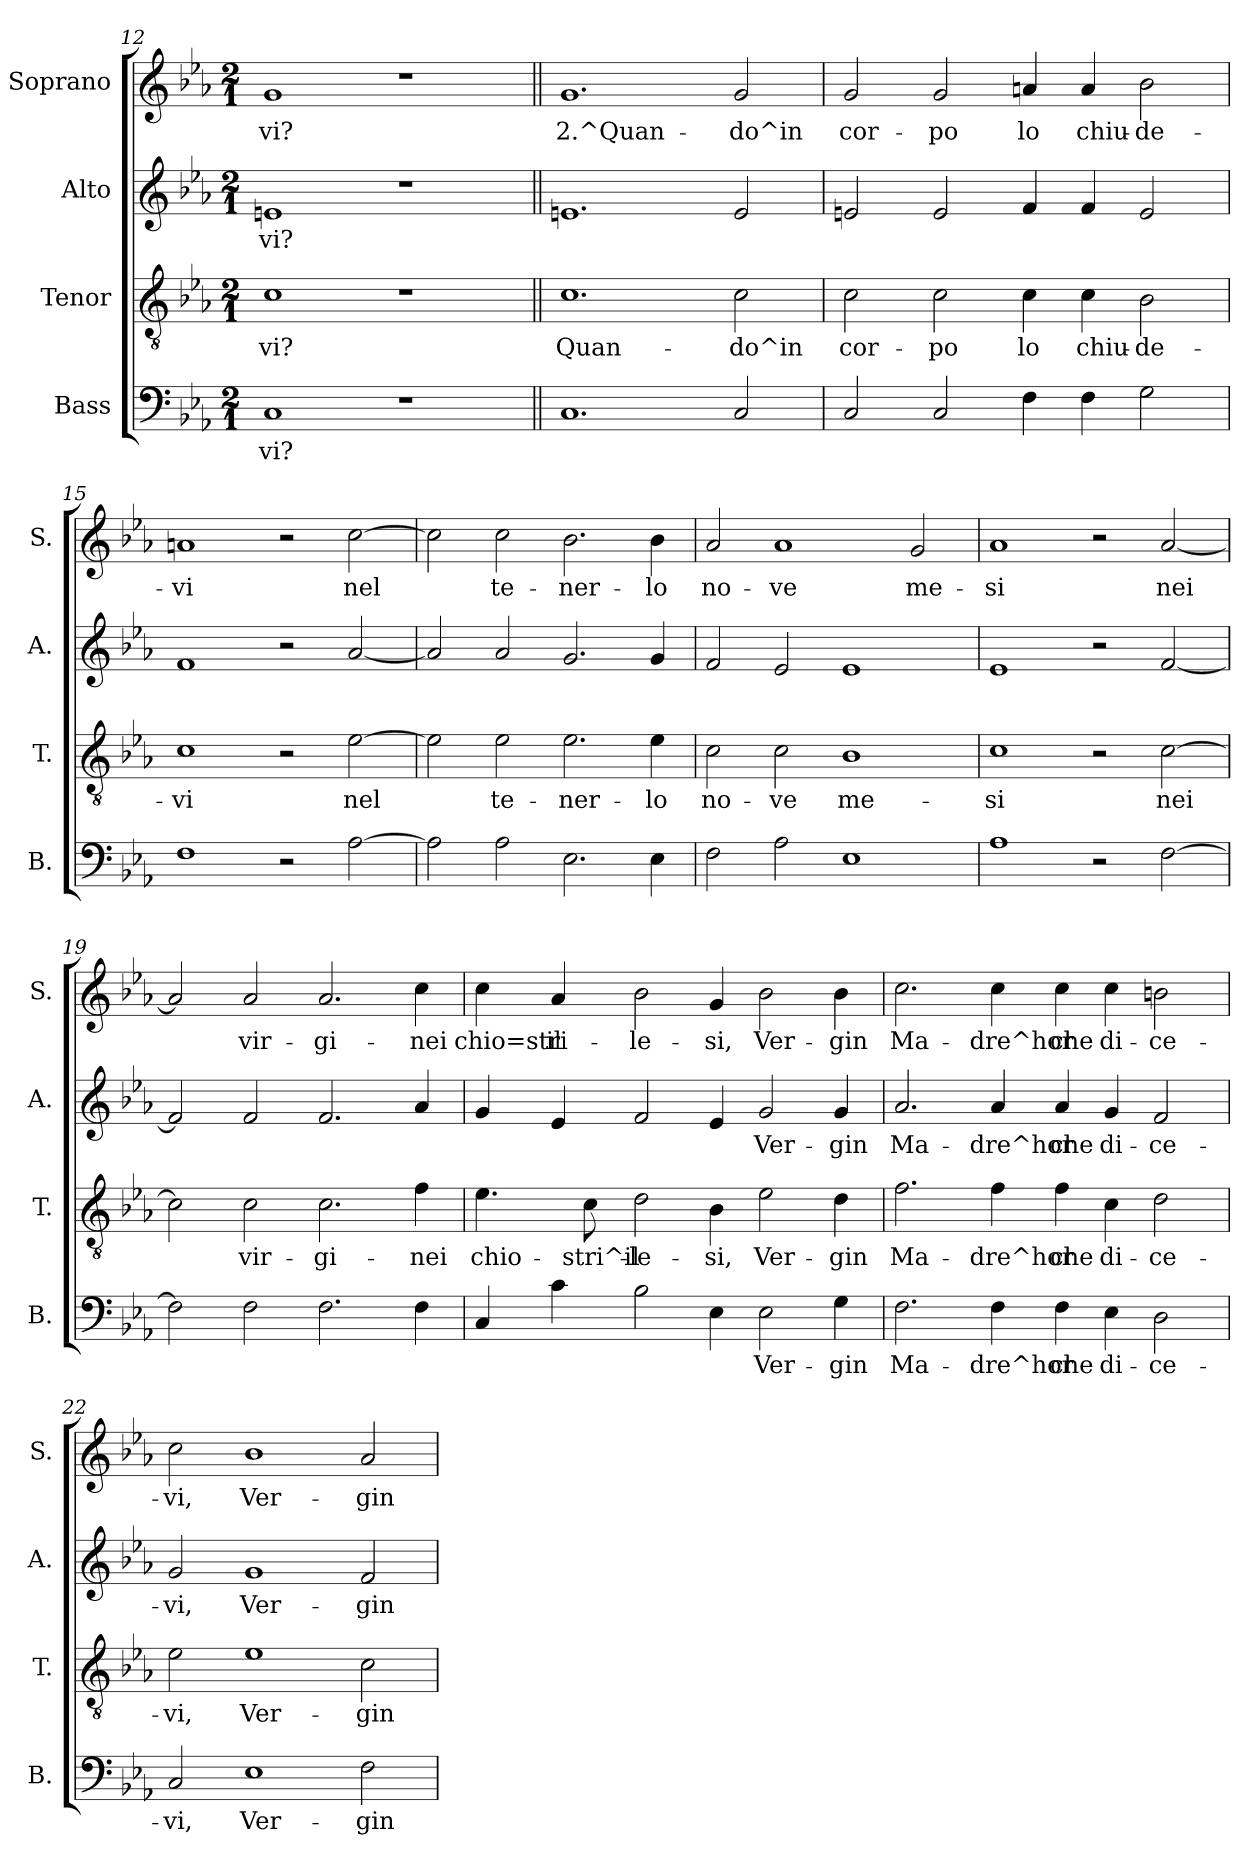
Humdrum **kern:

**kern	**text	**kern	**text	**kern	**text	**kern	**text
*part4	*part4	*part3	*part3	*part2	*part2	*part1	*part1
*staff4	*staff4	*staff3	*staff3	*staff2	*staff2	*staff1	*staff1
*I"Bass	*	*I"Tenor	*	*I"Alto	*	*I"Soprano	*
*I'B.	*	*I'T.	*	*I'A.	*	*I'S.	*
*clefF4	*	*clefGv2	*	*clefG2	*	*clefG2	*
*k[b-e-a-]	*	*k[b-e-a-]	*	*k[b-e-a-]	*	*k[b-e-a-]	*
*E-:	*	*E-:	*	*E-:	*	*E-:	*
*M2/1	*	*M2/1	*	*M2/1	*	*M2/1	*
=12	=12	=12	=12	=12	=12	=12	=12
!	!LO:LY:b:cj	!	!LO:LY:b:cj	!	!LO:LY:b:cj	!	!LO:LY:b:cj
1C	-vi?	1c	-vi?	1en	-vi?	1g	-vi?
1r	.	1r	.	1r	.	1r	.
=13||	=13||	=13||	=13||	=13||	=13||	=13||	=13||
!	!LO:LY:b:cj	!	!LO:LY:b:cj	!	!LO:LY:b:cj	!	!LO:LY:b:cj
1.C	.	1.c	Quan-	1.en	.	1.g	2.^Quan-
!	!LO:LY:b:cj	!	!LO:LY:b:cj	!	!LO:LY:b:cj	!	!LO:LY:b:cj
2C/	.	2c\	-do^in	2e/	.	2g/	-do^in
!!LO:PB:g=z
=14	=14	=14	=14	=14	=14	=14	=14
!	!LO:LY:b:cj	!	!LO:LY:b:cj	!	!LO:LY:b:cj	!	!LO:LY:b:cj
2C/	.	2c\	cor-	2en/	.	2g/	cor-
!	!LO:LY:b:cj	!	!LO:LY:b:cj	!	!LO:LY:b:cj	!	!LO:LY:b:cj
2C/	.	2c\	-po	2e/	.	2g/	-po
!	!LO:LY:b:cj	!	!LO:LY:b:cj	!	!LO:LY:b:cj	!	!LO:LY:b:cj
4F\	.	4c\	lo	4f/	.	4an/	lo
!	!LO:LY:b:cj	!	!LO:LY:b:cj	!	!LO:LY:b:cj	!	!LO:LY:b:cj
4F\	.	4c\	chiu-	4f/	.	4a/	chiu-
!	!LO:LY:b:cj	!	!LO:LY:b:cj	!	!LO:LY:b:cj	!	!LO:LY:b:cj
2G\	.	2B-\	-de-	2e/	.	2b-\	-de-
=15	=15	=15	=15	=15	=15	=15	=15
!	!LO:LY:b:cj	!	!LO:LY:b:cj	!	!LO:LY:b:cj	!	!LO:LY:b:cj
1F	.	1c	-vi	1f	.	1an	-vi
2r	.	2r	.	2r	.	2r	.
!	!LO:LY:b:cj	!	!LO:LY:b:cj	!	!LO:LY:b:cj	!	!LO:LY:b:cj
[>2A-\	.	[>2e-\	nel	[<2a-/	.	[>2cc\	nel
=16	=16	=16	=16	=16	=16	=16	=16
!	!LO:LY:b:cj	!	!LO:LY:b:cj	!	!LO:LY:b:cj	!	!LO:LY:b:cj
2A-\]	.	2e-\]	.	2a-/]	.	2cc\]	.
!	!LO:LY:b:cj	!	!LO:LY:b:cj	!	!LO:LY:b:cj	!	!LO:LY:b:cj
2A-\	.	2e-\	te-	2a-/	.	2cc\	te-
!	!LO:LY:b:cj	!	!LO:LY:b:cj	!	!LO:LY:b:cj	!	!LO:LY:b:cj
2.E-\	.	2.e-\	-ner-	2.g/	.	2.b-\	-ner-
!	!LO:LY:b:cj	!	!LO:LY:b:cj	!	!LO:LY:b:cj	!	!LO:LY:b:cj
4E-\	.	4e-\	-lo	4g/	.	4b-\	-lo
=17	=17	=17	=17	=17	=17	=17	=17
!	!LO:LY:b:cj	!	!LO:LY:b:cj	!	!LO:LY:b:cj	!	!LO:LY:b:cj
2F\	.	2c\	no-	2f/	.	2a-/	no-
!	!LO:LY:b:cj	!	!LO:LY:b:cj	!	!LO:LY:b:cj	!	!LO:LY:b:cj
2A-\	.	2c\	-ve	2e-/	.	1a-	-ve
!	!LO:LY:b:cj	!	!LO:LY:b:cj	!	!LO:LY:b:cj	!	!
1E-	.	1B-	me-	1e-	.	.	.
!	!	!	!	!	!	!	!LO:LY:b:cj
.	.	.	.	.	.	2g/	me-
=18	=18	=18	=18	=18	=18	=18	=18
!	!LO:LY:b:cj	!	!LO:LY:b:cj	!	!LO:LY:b:cj	!	!LO:LY:b:cj
1A-	.	1c	-si	1e-	.	1a-	-si
2r	.	2r	.	2r	.	2r	.
!	!LO:LY:b:cj	!	!LO:LY:b:cj	!	!LO:LY:b:cj	!	!LO:LY:b:cj
[<2F\	.	[<2c\	nei	[<2f/	.	[<2a-/	nei
!!LO:LB:g=z
=19	=19	=19	=19	=19	=19	=19	=19
!	!LO:LY:b:cj	!	!LO:LY:b:cj	!	!LO:LY:b:cj	!	!LO:LY:b:cj
2F\]	.	2c\]	.	2f/]	.	2a-/]	.
!	!LO:LY:b:cj	!	!LO:LY:b:cj	!	!LO:LY:b:cj	!	!LO:LY:b:cj
2F\	.	2c\	vir-	2f/	.	2a-/	vir-
!	!LO:LY:b:cj	!	!LO:LY:b:cj	!	!LO:LY:b:cj	!	!LO:LY:b:cj
2.F\	.	2.c\	-gi-	2.f/	.	2.a-/	-gi-
!	!LO:LY:b:cj	!	!LO:LY:b:cj	!	!LO:LY:b:cj	!	!LO:LY:b:cj
4F\	.	4f\	-nei	4a-/	.	4cc\	-nei
=20	=20	=20	=20	=20	=20	=20	=20
!	!LO:LY:b:cj	!	!LO:LY:b:cj	!	!LO:LY:b:cj	!	!LO:LY:b:cj
4C/	.	4.e-\	chio-	4g/	.	4cc\	chio=stri
!	!LO:LY:b:cj	!	!	!	!LO:LY:b:cj	!	!LO:LY:b:cj
4c\	.	.	.	4e-/	.	4a-/	il-
!	!	!	!LO:LY:b:cj	!	!	!	!
.	.	8c\	-stri^il-	.	.	.	.
!	!LO:LY:b:cj	!	!LO:LY:b:cj	!	!LO:LY:b:cj	!	!LO:LY:b:cj
2B-\	.	2d\	-le-	2f/	.	2b-\	-le-
!	!LO:LY:b:cj	!	!LO:LY:b:cj	!	!LO:LY:b:cj	!	!LO:LY:b:cj
4E-\	.	4B-\	-si,	4e-/	.	4g/	-si,
!	!LO:LY:b:cj	!	!LO:LY:b:cj	!	!LO:LY:b:cj	!	!LO:LY:b:cj
2E-\	Ver-	2e-\	Ver-	2g/	Ver-	2b-\	Ver-
!	!LO:LY:b:cj	!	!LO:LY:b:cj	!	!LO:LY:b:cj	!	!LO:LY:b:cj
4G\	-gin	4d\	-gin	4g/	-gin	4b-\	-gin
=21	=21	=21	=21	=21	=21	=21	=21
!	!LO:LY:b:cj	!	!LO:LY:b:cj	!	!LO:LY:b:cj	!	!LO:LY:b:cj
2.F\	Ma-	2.f\	Ma-	2.a-/	Ma-	2.cc\	Ma-
!	!LO:LY:b:cj	!	!LO:LY:b:cj	!	!LO:LY:b:cj	!	!LO:LY:b:cj
4F\	-dre^hor	4f\	-dre^hor	4a-/	-dre^hor	4cc\	-dre^hor
!	!LO:LY:b:cj	!	!LO:LY:b:cj	!	!LO:LY:b:cj	!	!LO:LY:b:cj
4F\	che	4f\	che	4a-/	che	4cc\	che
!	!LO:LY:b:cj	!	!LO:LY:b:cj	!	!LO:LY:b:cj	!	!LO:LY:b:cj
4E-\	di-	4c\	di-	4g/	di-	4cc\	di-
!	!LO:LY:b:cj	!	!LO:LY:b:cj	!	!LO:LY:b:cj	!	!LO:LY:b:cj
2D\	-ce-	2d\	-ce-	2f/	-ce-	2bn\	-ce-
=22	=22	=22	=22	=22	=22	=22	=22
!	!LO:LY:b:cj	!	!LO:LY:b:cj	!	!LO:LY:b:cj	!	!LO:LY:b:cj
2C/	-vi,	2e-\	-vi,	2g/	-vi,	2cc\	-vi,
!	!LO:LY:b:cj	!	!LO:LY:b:cj	!	!LO:LY:b:cj	!	!LO:LY:b:cj
1E-	Ver-	1e-	Ver-	1g	Ver-	1b-	Ver-
!	!LO:LY:b:cj	!	!LO:LY:b:cj	!	!LO:LY:b:cj	!	!LO:LY:b:cj
2F\	-gin	2c\	-gin	2f/	-gin	2a-/	-gin
=	=	=	=	=	=	=	=
*-	*-	*-	*-	*-	*-	*-	*-
